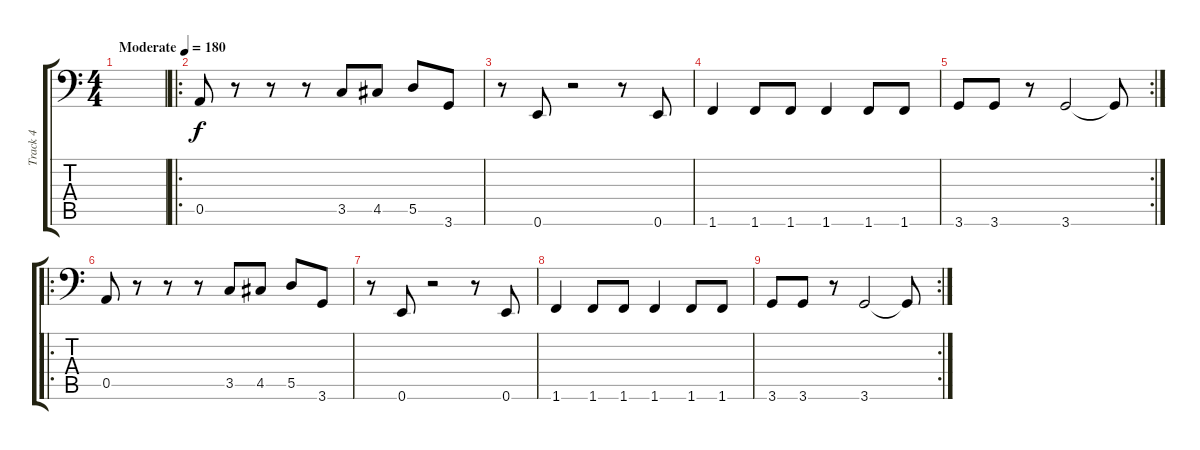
\track ("Track 4" "Track 4") {instrument electricbasspick}
\staff {score tabs}
\tuning (E3 B2 G2 D2 A1 E1) {hide}
\ts (4 4)
\tempo (180 "Moderate")
\clef f4
\ks c
|
\ro
0.5.8 r.8 r.8 r.8 3.5.8 4.5.8 5.5.8 3.6.8 |
r.8 0.6.8 r.2 r.8 0.6.8 |
1.6.4 1.6.8 1.6.8 1.6.4 1.6.8 1.6.8 |
\rc 2
3.6.8 3.6.8 r.8 3.6.2 3.6{t}.8 |
\ro
0.5.8 r.8 r.8 r.8 3.5.8 4.5.8 5.5.8 3.6.8 |
r.8 0.6.8 r.2 r.8 0.6.8 |
1.6.4 1.6.8 1.6.8 1.6.4 1.6.8 1.6.8 |
\rc 2
3.6.8 3.6.8 r.8 3.6.2 3.6{t}.8
